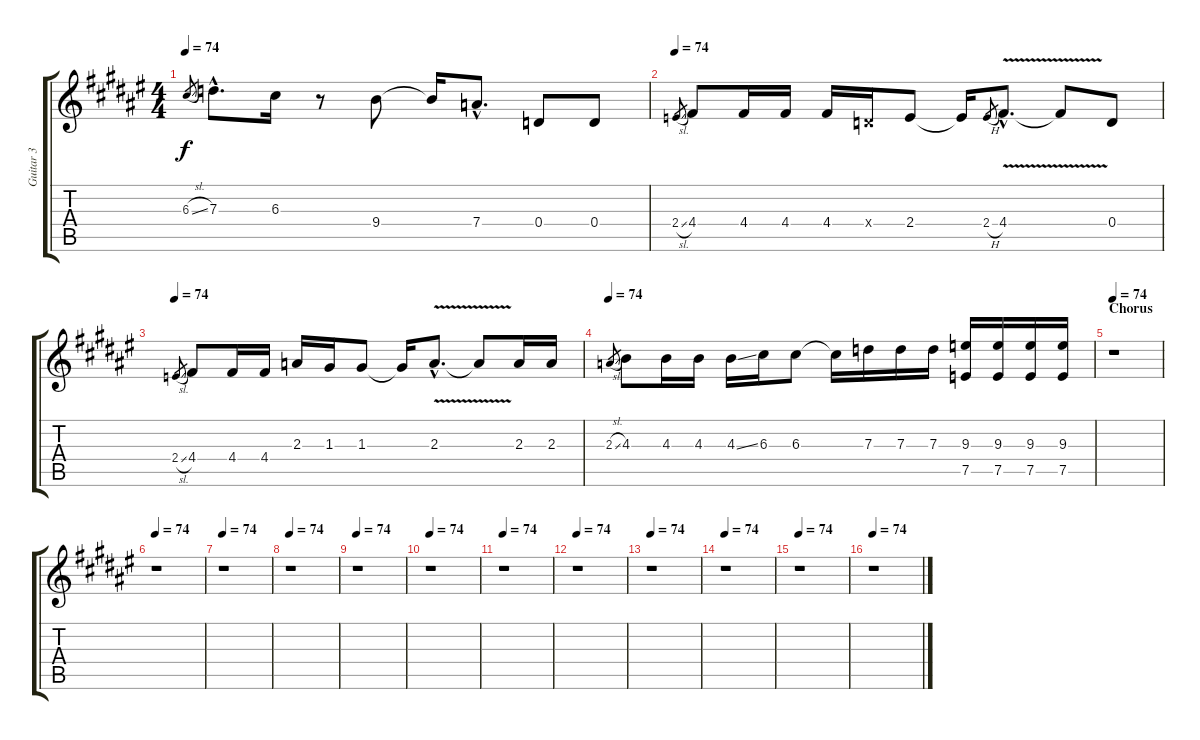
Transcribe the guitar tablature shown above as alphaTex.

\track ("Guitar 3" "Guitar 3") {instrument acousticguitarsteel}
\staff {score tabs}
\tuning (E4 B3 G3 D3 A2 E2) {hide}
\ts (4 4)
\tempo 74
\clef g2
\ks f#
6.3{sl}.8{gr dy f} 7.3{hac}.8{d} 6.3.16 r.8 9.4.8 9.4{t}.16 7.4{hac}.8{d} 0.4.8 0.4.8 |
\tempo 74
2.4{sl}.8{gr} 4.4.8 4.4.16 4.4.16 4.4.16 0.4{x}.16 2.4.8 2.4{t}.16 2.4{h}.8{gr} 4.4{v hac}.8{d} 4.4{v t}.8 0.4.8 |
\tempo 74
2.4{sl}.8{gr} 4.4.8 4.4.16 4.4.16 2.3.16 1.3.16 1.3.8 1.3{t}.16 2.3{v hac}.8{d} 2.3{t}.8 2.3.16 2.3.16 |
\tempo 74
2.3{sl}.8{gr} 4.3.8 4.3.16 4.3.16 4.3{ss}.16 6.3.16 6.3.8 6.3{t}.16 7.3.16 7.3.16 7.3.16 (9.3 7.5).16 (9.3 7.5).16 (9.3 7.5).16 (9.3 7.5).16 |
\section ("" "Chorus")
\tempo 74
r.1 |
\tempo 74
r.1 |
\tempo 74
r.1 |
\tempo 74
r.1 |
\tempo 74
r.1 |
\tempo 74
r.1 |
\tempo 74
r.1 |
\tempo 74
r.1 |
\tempo 74
r.1 |
\tempo 74
r.1 |
\tempo 74
r.1 |
\tempo 74
r.1
